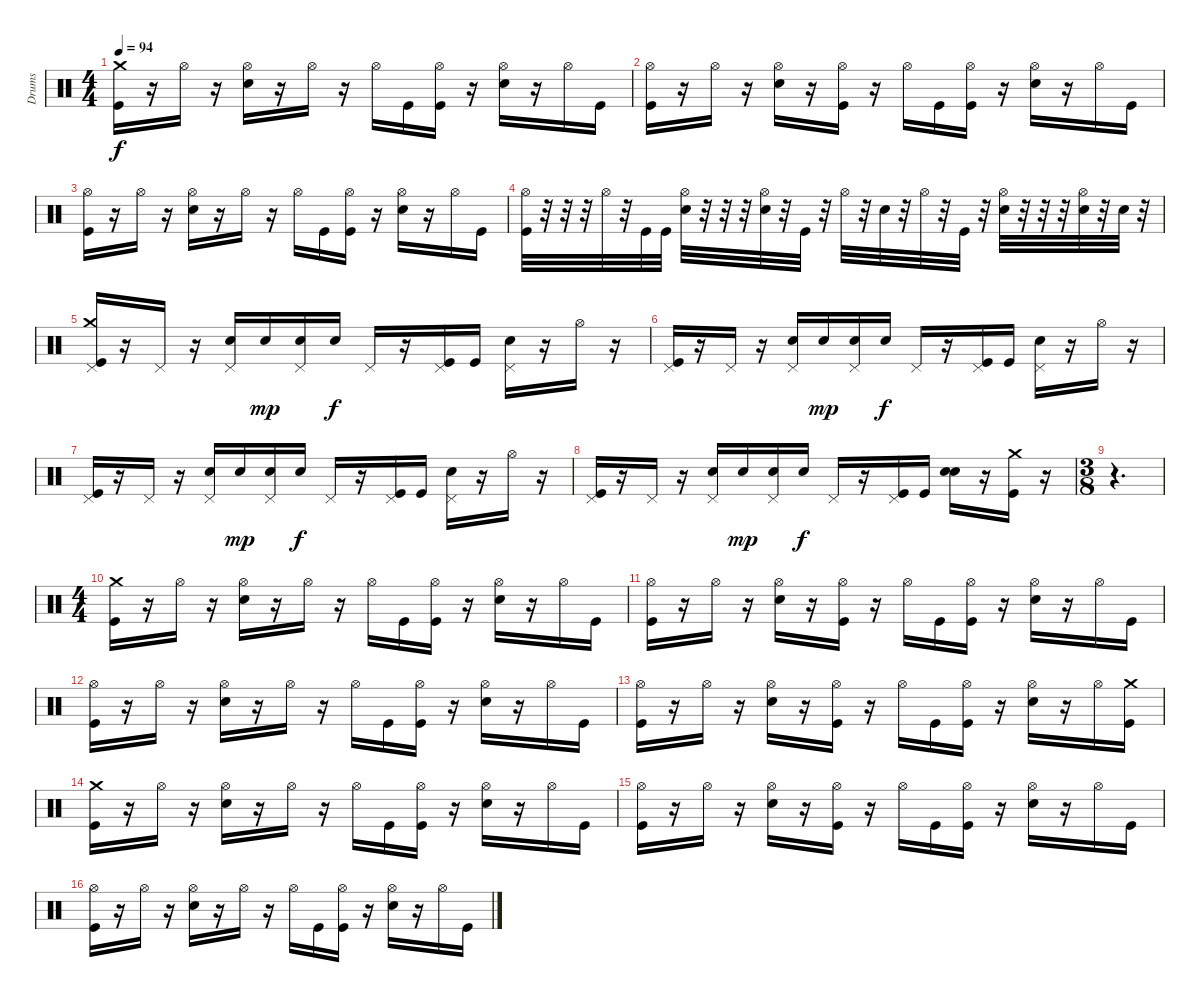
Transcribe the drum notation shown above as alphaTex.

\track ("Drums" "Drums") {instrument percussion}
\staff {score}
\articulation defaults
\ts (4 4)
\tempo 94
\clef neutral
\ks c
("Kick (hit)" "Crash medium (hit)").16{dy f} r.16 "Hi-Hat (open)".16 r.16 ("Hi-Hat (open)" "Electric Snare (hit)").16 r.16 "Hi-Hat (open)".16 r.16 "Hi-Hat (open)".16 "Kick (hit)".16 ("Hi-Hat (open)" "Kick (hit)").16 r.16 ("Hi-Hat (open)" "Electric Snare (hit)").16 r.16 "Hi-Hat (open)".16 "Kick (hit)".16 |
("Hi-Hat (open)" "Kick (hit)").16 r.16 "Hi-Hat (open)".16 r.16 ("Hi-Hat (open)" "Electric Snare (hit)").16 r.16 ("Hi-Hat (open)" "Kick (hit)").16 r.16 "Hi-Hat (open)".16 "Kick (hit)".16 ("Hi-Hat (open)" "Kick (hit)").16 r.16 ("Hi-Hat (open)" "Electric Snare (hit)").16 r.16 "Hi-Hat (open)".16 "Kick (hit)".16 |
("Hi-Hat (open)" "Kick (hit)").16 r.16 "Hi-Hat (open)".16 r.16 ("Hi-Hat (open)" "Electric Snare (hit)").16 r.16 "Hi-Hat (open)".16 r.16 "Hi-Hat (open)".16 "Kick (hit)".16 ("Hi-Hat (open)" "Kick (hit)").16 r.16 ("Hi-Hat (open)" "Electric Snare (hit)").16 r.16 "Hi-Hat (open)".16 "Kick (hit)".16 |
("Hi-Hat (open)" "Kick (hit)").32 r.32 r.32 r.32 "Hi-Hat (open)".32 r.32 "Kick (hit)".32 "Kick (hit)".32 ("Hi-Hat (open)" "Electric Snare (hit)").32 r.32 r.32 r.32 ("Hi-Hat (open)" "Electric Snare (hit)").32 r.32 "Kick (hit)".32 r.32 "Hi-Hat (open)".32 r.32 "Electric Snare (hit)".32 r.32 "Hi-Hat (open)".32 r.32 "Kick (hit)".32 r.32 ("Hi-Hat (open)" "Electric Snare (hit)").32 r.32 r.32 r.32 ("Hi-Hat (open)" "Electric Snare (hit)").32 r.32 "Electric Snare (hit)".32 r.32 |
("Pedal Hi-Hat (hit)" "Crash medium (hit)" "Kick (hit)").16 r.16 "Pedal Hi-Hat (hit)".16 r.16 ("Pedal Hi-Hat (hit)" "Electric Snare (hit)").16 "Electric Snare (hit)".16{dy mp} ("Pedal Hi-Hat (hit)" "Electric Snare (hit)").16 "Electric Snare (hit)".16{dy f} "Pedal Hi-Hat (hit)".16 r.16 ("Pedal Hi-Hat (hit)" "Kick (hit)").16 "Kick (hit)".16 ("Pedal Hi-Hat (hit)" "Electric Snare (hit)").16 r.16 "Hi-Hat (open)".16 r.16 |
("Pedal Hi-Hat (hit)" "Kick (hit)").16 r.16 "Pedal Hi-Hat (hit)".16 r.16 ("Pedal Hi-Hat (hit)" "Electric Snare (hit)").16 "Electric Snare (hit)".16{dy mp} ("Pedal Hi-Hat (hit)" "Electric Snare (hit)").16 "Electric Snare (hit)".16{dy f} "Pedal Hi-Hat (hit)".16 r.16 ("Pedal Hi-Hat (hit)" "Kick (hit)").16 "Kick (hit)".16 ("Pedal Hi-Hat (hit)" "Electric Snare (hit)").16 r.16 "Hi-Hat (open)".16 r.16 |
("Pedal Hi-Hat (hit)" "Kick (hit)").16 r.16 "Pedal Hi-Hat (hit)".16 r.16 ("Pedal Hi-Hat (hit)" "Electric Snare (hit)").16 "Electric Snare (hit)".16{dy mp} ("Pedal Hi-Hat (hit)" "Electric Snare (hit)").16 "Electric Snare (hit)".16{dy f} "Pedal Hi-Hat (hit)".16 r.16 ("Pedal Hi-Hat (hit)" "Kick (hit)").16 "Kick (hit)".16 ("Pedal Hi-Hat (hit)" "Electric Snare (hit)").16 r.16 "Hi-Hat (open)".16 r.16 |
("Pedal Hi-Hat (hit)" "Kick (hit)").16 r.16 "Pedal Hi-Hat (hit)".16 r.16 ("Pedal Hi-Hat (hit)" "Electric Snare (hit)").16 "Electric Snare (hit)".16{dy mp} ("Pedal Hi-Hat (hit)" "Electric Snare (hit)").16 "Electric Snare (hit)".16{dy f} "Pedal Hi-Hat (hit)".16 r.16 ("Pedal Hi-Hat (hit)" "Kick (hit)").16 "Kick (hit)".16 ("Snare (hit) 2" "Electric Snare (hit)").16 r.16 ("Crash medium (hit)" "Kick (hit)").16 r.16 |
\ts (3 8)
r.4{d} |
\ts (4 4)
("Kick (hit)" "Crash medium (hit)").16 r.16 "Hi-Hat (open)".16 r.16 ("Hi-Hat (open)" "Electric Snare (hit)").16 r.16 "Hi-Hat (open)".16 r.16 "Hi-Hat (open)".16 "Kick (hit)".16 ("Hi-Hat (open)" "Kick (hit)").16 r.16 ("Hi-Hat (open)" "Electric Snare (hit)").16 r.16 "Hi-Hat (open)".16 "Kick (hit)".16 |
("Hi-Hat (open)" "Kick (hit)").16 r.16 "Hi-Hat (open)".16 r.16 ("Hi-Hat (open)" "Electric Snare (hit)").16 r.16 ("Hi-Hat (open)" "Kick (hit)").16 r.16 "Hi-Hat (open)".16 "Kick (hit)".16 ("Hi-Hat (open)" "Kick (hit)").16 r.16 ("Hi-Hat (open)" "Electric Snare (hit)").16 r.16 "Hi-Hat (open)".16 "Kick (hit)".16 |
("Hi-Hat (open)" "Kick (hit)").16 r.16 "Hi-Hat (open)".16 r.16 ("Hi-Hat (open)" "Electric Snare (hit)").16 r.16 "Hi-Hat (open)".16 r.16 "Hi-Hat (open)".16 "Kick (hit)".16 ("Hi-Hat (open)" "Kick (hit)").16 r.16 ("Hi-Hat (open)" "Electric Snare (hit)").16 r.16 "Hi-Hat (open)".16 "Kick (hit)".16 |
("Hi-Hat (open)" "Kick (hit)").16 r.16 "Hi-Hat (open)".16 r.16 ("Hi-Hat (open)" "Electric Snare (hit)").16 r.16 ("Hi-Hat (open)" "Kick (hit)").16 r.16 "Hi-Hat (open)".16 "Kick (hit)".16 ("Hi-Hat (open)" "Kick (hit)").16 r.16 ("Hi-Hat (open)" "Electric Snare (hit)").16 r.16 "Hi-Hat (open)".16 ("Crash medium (hit)" "Kick (hit)").16 |
("Kick (hit)" "Crash medium (hit)").16 r.16 "Hi-Hat (open)".16 r.16 ("Hi-Hat (open)" "Electric Snare (hit)").16 r.16 "Hi-Hat (open)".16 r.16 "Hi-Hat (open)".16 "Kick (hit)".16 ("Hi-Hat (open)" "Kick (hit)").16 r.16 ("Hi-Hat (open)" "Electric Snare (hit)").16 r.16 "Hi-Hat (open)".16 "Kick (hit)".16 |
("Hi-Hat (open)" "Kick (hit)").16 r.16 "Hi-Hat (open)".16 r.16 ("Hi-Hat (open)" "Electric Snare (hit)").16 r.16 ("Hi-Hat (open)" "Kick (hit)").16 r.16 "Hi-Hat (open)".16 "Kick (hit)".16 ("Hi-Hat (open)" "Kick (hit)").16 r.16 ("Hi-Hat (open)" "Electric Snare (hit)").16 r.16 "Hi-Hat (open)".16 "Kick (hit)".16 |
("Hi-Hat (open)" "Kick (hit)").16 r.16 "Hi-Hat (open)".16 r.16 ("Hi-Hat (open)" "Electric Snare (hit)").16 r.16 "Hi-Hat (open)".16 r.16 "Hi-Hat (open)".16 "Kick (hit)".16 ("Hi-Hat (open)" "Kick (hit)").16 r.16 ("Hi-Hat (open)" "Electric Snare (hit)").16 r.16 "Hi-Hat (open)".16 "Kick (hit)".16
